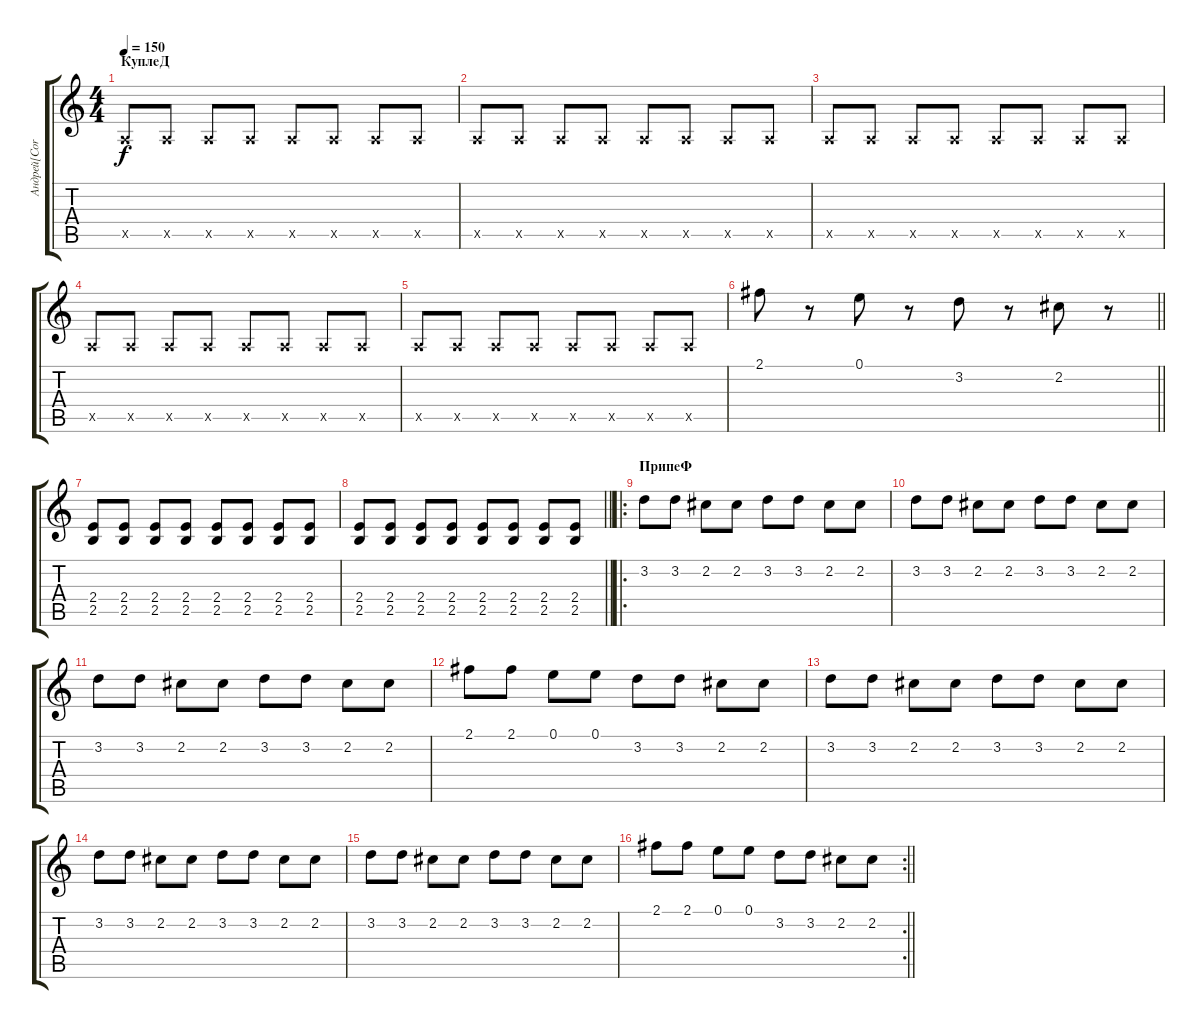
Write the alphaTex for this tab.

\track ("Андрей[Corey 8]" "Андрей[Cor") {instrument distortionguitar}
\staff {score tabs}
\tuning (E4 B3 G3 D3 A2 E2) {hide}
\ts (4 4)
\section ("" "КуплеД")
\tempo 150
\clef g2
\ks c
0.5{x}.8{dy f} 0.5{x}.8 0.5{x}.8 0.5{x}.8 0.5{x}.8 0.5{x}.8 0.5{x}.8 0.5{x}.8 |
0.5{x}.8 0.5{x}.8 0.5{x}.8 0.5{x}.8 0.5{x}.8 0.5{x}.8 0.5{x}.8 0.5{x}.8 |
0.5{x}.8 0.5{x}.8 0.5{x}.8 0.5{x}.8 0.5{x}.8 0.5{x}.8 0.5{x}.8 0.5{x}.8 |
0.5{x}.8 0.5{x}.8 0.5{x}.8 0.5{x}.8 0.5{x}.8 0.5{x}.8 0.5{x}.8 0.5{x}.8 |
0.5{x}.8 0.5{x}.8 0.5{x}.8 0.5{x}.8 0.5{x}.8 0.5{x}.8 0.5{x}.8 0.5{x}.8 |
\barLineRight lightlight
2.1.8 r.8 0.1.8 r.8 3.2.8 r.8 2.2.8 r.8 |
(2.4 2.5).8 (2.4 2.5).8 (2.4 2.5).8 (2.4 2.5).8 (2.4 2.5).8 (2.4 2.5).8 (2.4 2.5).8 (2.4 2.5).8 |
\barLineRight lightlight
(2.4 2.5).8 (2.4 2.5).8 (2.4 2.5).8 (2.4 2.5).8 (2.4 2.5).8 (2.4 2.5).8 (2.4 2.5).8 (2.4 2.5).8 |
\ro
\section ("" "ПрипеФ")
3.2.8 3.2.8 2.2.8 2.2.8 3.2.8 3.2.8 2.2.8 2.2.8 |
3.2.8 3.2.8 2.2.8 2.2.8 3.2.8 3.2.8 2.2.8 2.2.8 |
3.2.8 3.2.8 2.2.8 2.2.8 3.2.8 3.2.8 2.2.8 2.2.8 |
2.1.8 2.1.8 0.1.8 0.1.8 3.2.8 3.2.8 2.2.8 2.2.8 |
3.2.8 3.2.8 2.2.8 2.2.8 3.2.8 3.2.8 2.2.8 2.2.8 |
3.2.8 3.2.8 2.2.8 2.2.8 3.2.8 3.2.8 2.2.8 2.2.8 |
3.2.8 3.2.8 2.2.8 2.2.8 3.2.8 3.2.8 2.2.8 2.2.8 |
\rc 2
\barLineRight lightlight
2.1.8 2.1.8 0.1.8 0.1.8 3.2.8 3.2.8 2.2.8 2.2.8
